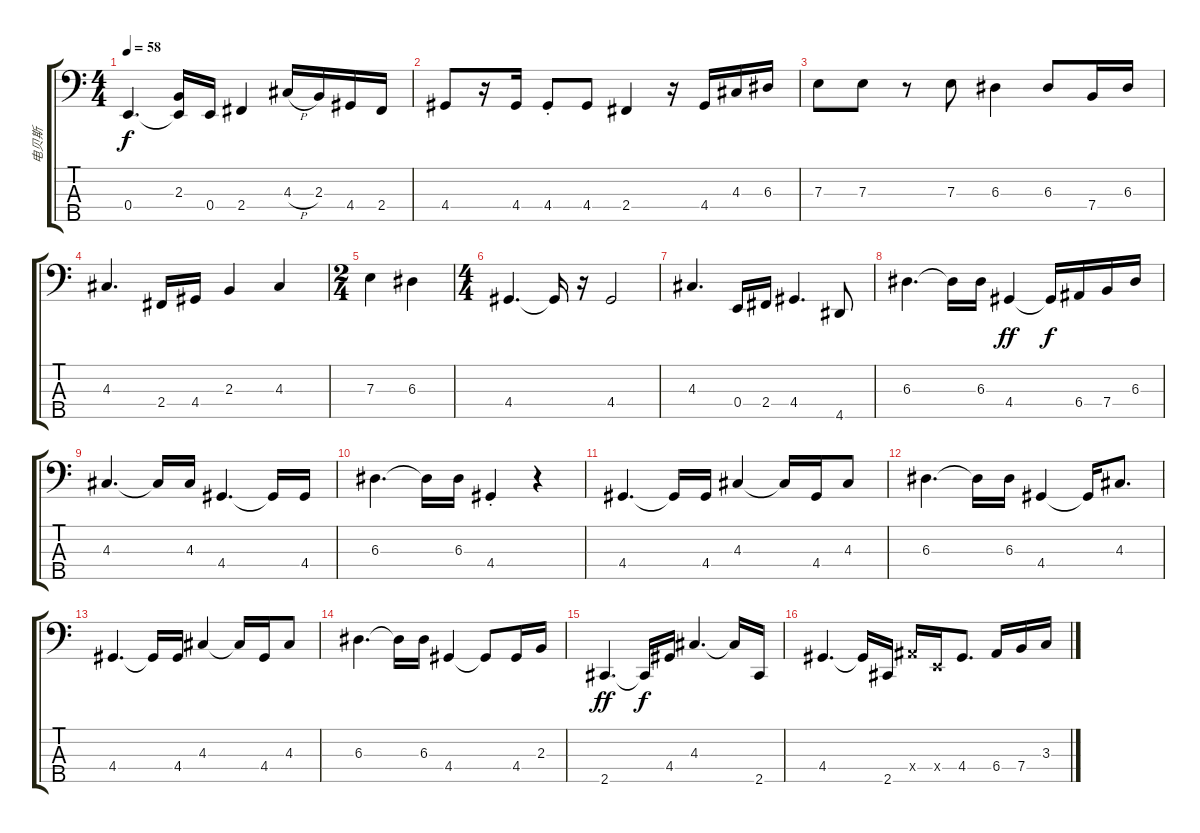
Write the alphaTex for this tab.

\track ("电贝斯" "电贝斯") {instrument fretlessbass}
\staff {score tabs}
\tuning (G2 D2 A1 E1 B0) {hide}
\ts (4 4)
\tempo 58
\clef f4
\ks c
0.4.4{d dy f} (2.3{t} 0.4{t}).16 0.4.16 2.4.4 4.3{h}.16 2.3.16 4.4.16 2.4.16 |
4.4.8 r.16 4.4.16 4.4{st}.8 4.4.8 2.4.4 r.16 4.4.16 4.3.16 6.3.16 |
7.3.8 7.3.8 r.8 7.3.8 6.3.4 6.3.8 7.4.16 6.3.16 |
4.3.4{d} 2.4.16 4.4.16 2.3.4 4.3.4 |
\ts (2 4)
7.3.4 6.3.4 |
\ts (4 4)
4.4.4{d} 4.4{t}.16 r.16 4.4.2 |
4.3.4{d} 0.4.16 2.4.16 4.4.4{d} 4.5.8 |
6.3.4{d} 6.3{t}.16 6.3.16 4.4.4{dy ff} 4.4{t}.16{dy f} 6.4.16 7.4.16 6.3.16 |
4.3.4{d} 4.3{t}.16 4.3.16 4.4.4{d} 4.4{t}.16 4.4.16 |
6.3.4{d} 6.3{t}.16 6.3.16 4.4{st}.4 r.4 |
4.4.4{d} 4.4{t}.16 4.4.16 4.3.4 4.3{t}.16 4.4.16 4.3.8 |
6.3.4{d} 6.3{t}.16 6.3.16 4.4.4 4.4{t}.16 4.3.8{d} |
4.4.4{d} 4.4{t}.16 4.4.16 4.3.4 4.3{t}.16 4.4.16 4.3.8 |
6.3.4{d} 6.3{t}.16 6.3.16 4.4.4 4.4{t}.8 4.4.16 2.3.16 |
2.5.4{d dy ff} 2.5{t}.16{dy f} 4.4.16 4.3.4{d} 4.3{t}.16 2.5.16 |
4.4.4{d} 4.4{t}.16 2.5.16 6.4{x}.16 0.4{x}.16 4.4.8{d} 6.4.16 7.4.16 3.3.16
